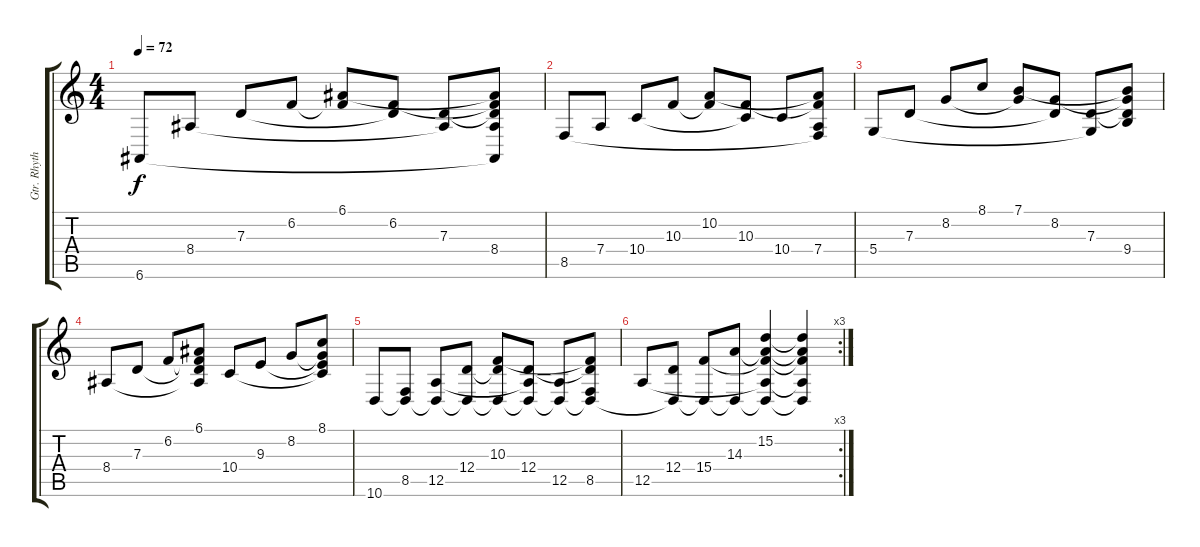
\track ("Gtr. Rhythm" "Gtr. Rhyth") {instrument orchestralharp}
\staff {score tabs}
\tuning (E4 B3 G3 D3 A2 E2) {hide}
\ts (4 4)
\tempo 72
\clef g2
\ks c
6.6.8{dy f} 8.4.8 7.3.8 6.2.8 (6.1 6.2{t}).8 (6.2 7.3{t}).8 (7.3 8.4{t}).8 (6.1{t} 6.2{t} 7.3{t} 8.4 6.6{t}).8 |
8.5.8 7.4.8 10.4.8 10.3.8 (10.2 10.3{t}).8 (10.3 10.4{t}).8 10.4.8 (10.2{t} 10.3{t} 7.4 8.5{t}).8 |
5.4.8 7.3.8 8.2.8 8.1.8 (7.1 8.2{t}).8 (8.2 7.3{t}).8 (7.3 5.4{t}).8 (7.1{t} 8.2{t} 7.3{t} 9.4).8 |
8.4.8 7.3.8 6.2.8 (6.1 6.2{t} 7.3{t} 8.4{t}).8 10.4.8 9.3.8 8.2.8 (8.1 8.2{t} 9.3{t} 10.4{t}).8 |
10.6.8 (8.5 10.6{t}).8 (12.5 10.6{t}).8 (12.4 10.6{t}).8 (10.3 12.4{t} 10.6{t}).8 (12.4 12.5{t} 10.6{t}).8 (12.5 10.6{t}).8 (10.3{t} 12.4{t} 8.5 10.6{t}).8 |
\rc 3
12.5.8 (12.4 10.6{t}).8 (15.4 10.6{t}).8 (14.3 10.6{t}).8 (15.2 14.3{t} 15.4{t} 12.5{t} 10.6{t}).4 (15.2{t} 14.3{t} 15.4{t} 12.5{t} 10.6{t}).4
